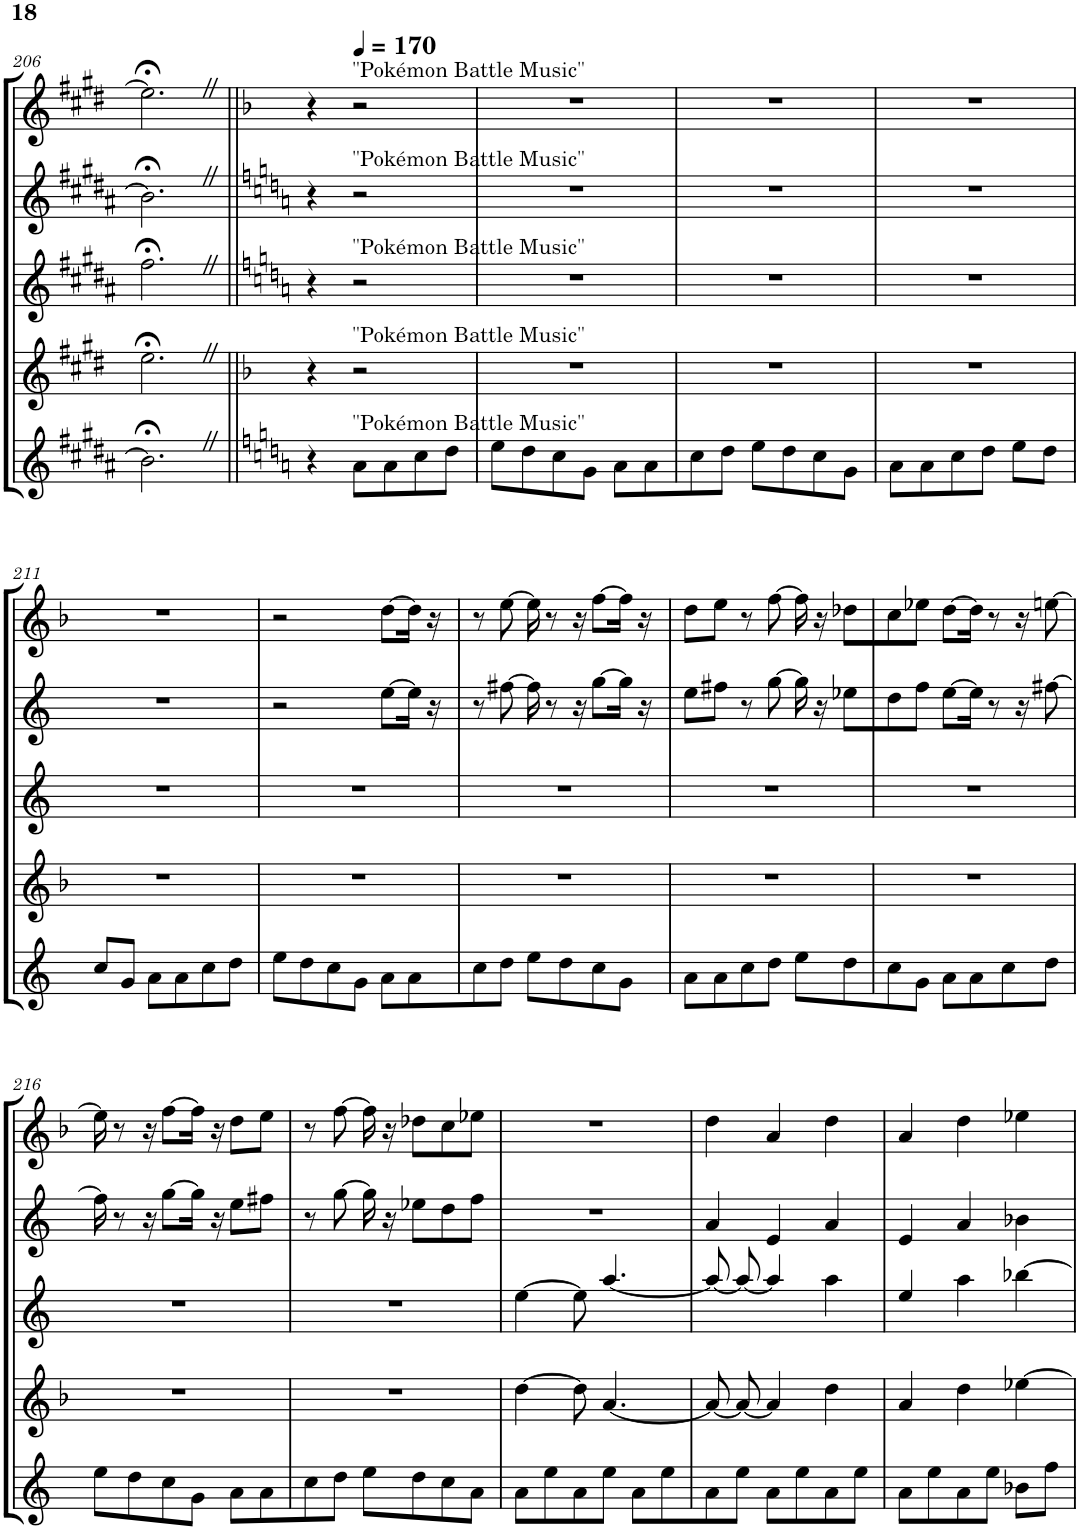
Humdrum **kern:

**kern	**kern	**kern	**kern	**kern
*part5	*part4	*part3	*part2	*part1
*staff5	*staff4	*staff3	*staff2	*staff1
*I"Baritone Saxophone	*I"Tenor Saxophone	*I"Alto Saxophone	*I"Alto Saxophone	*I"Soprano Saxophone
*I'Bar Sax	*I'T Sax	*I'A Sax	*I'A Sax	*I'S Sax
!!LO:PB:g=z
*clefG2	*clefG2	*clefG2	*clefG2	*clefG2
*Trd12c21	*Trd8c14	*Trd5c9	*Trd5c9	*Trd1c2
*k[f#c#g#d#a#]	*k[f#c#g#d#]	*k[f#c#g#d#a#]	*k[f#c#g#d#a#]	*k[f#c#g#d#]
*M3/4	*M3/4	*M3/4	*M3/4	*M3/4
=206	=206	=206	=206	=206
2.b;<Z\]	2.ee;<Z\	2.ff#;<Z\	2.b;<Z\]	2.ee;<Z\]
=207||	=207||	=207||	=207||	=207||
*k[]	*k[b-]	*k[]	*k[]	*k[b-]
4r	4r	4r	4r	4r
*	*	*	*	*MM170
!	!	!	!	!LO:TX:a:t="Pokémon Battle Music"
!	!	!	!LO:TX:a:t="Pokémon Battle Music"	!
!	!	!LO:TX:a:t="Pokémon Battle Music"	!	!
!	!LO:TX:a:t="Pokémon Battle Music"	!	!	!
!LO:TX:a:t="Pokémon Battle Music"	!	!	!	!
8a\L	2r	2r	2r	2r
8a\	.	.	.	.
8cc\	.	.	.	.
8dd\J	.	.	.	.
=208	=208	=208	=208	=208
8ee\L	2.r	2.r	2.r	2.r
8dd\	.	.	.	.
8cc\	.	.	.	.
8g\J	.	.	.	.
8a\L	.	.	.	.
8a\	.	.	.	.
=209	=209	=209	=209	=209
8cc\	2.r	2.r	2.r	2.r
8dd\J	.	.	.	.
8ee\L	.	.	.	.
8dd\	.	.	.	.
8cc\	.	.	.	.
8g\J	.	.	.	.
=210	=210	=210	=210	=210
8a\L	2.r	2.r	2.r	2.r
8a\	.	.	.	.
8cc\	.	.	.	.
8dd\J	.	.	.	.
8ee\L	.	.	.	.
8dd\J	.	.	.	.
!!LO:LB:g=z
=211	=211	=211	=211	=211
8cc/L	2.r	2.r	2.r	2.r
8g/J	.	.	.	.
8a\L	.	.	.	.
8a\	.	.	.	.
8cc\	.	.	.	.
8dd\J	.	.	.	.
=212	=212	=212	=212	=212
8ee\L	2.r	2.r	2r	2r
8dd\	.	.	.	.
8cc\	.	.	.	.
8g\J	.	.	.	.
8a\L	.	.	[8ee\L	[8dd\L
8a\	.	.	16ee\Jk]	16dd\Jk]
.	.	.	16r	16r
=213	=213	=213	=213	=213
8cc\	2.r	2.r	8r	8r
8dd\J	.	.	[8ff#X\	[8ee\
8ee\L	.	.	16ff#\]	16ee\]
.	.	.	8r	8r
8dd\	.	.	.	.
.	.	.	16r	16r
8cc\	.	.	[8gg\L	[8ff\L
8g\J	.	.	16gg\Jk]	16ff\Jk]
.	.	.	16r	16r
=214	=214	=214	=214	=214
8a\L	2.r	2.r	8ee\L	8dd\L
8a\	.	.	8ff#X\J	8ee\J
8cc\	.	.	8r	8r
8dd\J	.	.	[8gg\	[8ff\
8ee\L	.	.	16gg\]	16ff\]
.	.	.	16r	16r
8dd\	.	.	8ee-X\L	8dd-X\L
=215	=215	=215	=215	=215
8cc\	2.r	2.r	8dd\	8cc\
8g\J	.	.	8ff\J	8ee-X\J
8a\L	.	.	[8ee\L	[8dd\L
8a\	.	.	16ee\Jk]	16dd\Jk]
.	.	.	8r	8r
8cc\	.	.	.	.
.	.	.	16r	16r
8dd\J	.	.	[8ff#X\	[8een\
!!LO:LB:g=z
=216	=216	=216	=216	=216
8ee\L	2.r	2.r	16ff#\]	16ee\]
.	.	.	8r	8r
8dd\	.	.	.	.
.	.	.	16r	16r
8cc\	.	.	[8gg\L	[8ff\L
8g\J	.	.	16gg\Jk]	16ff\Jk]
.	.	.	16r	16r
8a\L	.	.	8ee\L	8dd\L
8a\	.	.	8ff#X\J	8ee\J
=217	=217	=217	=217	=217
8cc\	2.r	2.r	8r	8r
8dd\J	.	.	[8gg\	[8ff\
8ee\L	.	.	16gg\]	16ff\]
.	.	.	16r	16r
8dd\	.	.	8ee-X\L	8dd-X\L
8cc\	.	.	8dd\	8cc\
8a\J	.	.	8ff\J	8ee-X\J
=218	=218	=218	=218	=218
8a\L	[4dd\	[4ee\	2.r	2.r
8ee\	.	.	.	.
8a\	8dd\]	8ee\]	.	.
8ee\J	[4.a/	[4.aa/	.	.
8a\L	.	.	.	.
8ee\	.	.	.	.
=219	=219	=219	=219	=219
8a\	8a/L_	8aa/L_	4a/	4dd\
8ee\J	8a/J_	8aa/J_	.	.
8a\L	4a/]	4aa/]	4e/	4a/
8ee\	.	.	.	.
8a\	4dd\	4aa\	4a/	4dd\
8ee\J	.	.	.	.
=220	=220	=220	=220	=220
8a\L	4a/	4ee/	4e/	4a/
8ee\	.	.	.	.
8a\	4dd\	4aa\	4a/	4dd\
8ee\J	.	.	.	.
8b-X\L	[4ee-X\	[4bb-X\	4b-X\	4ee-X\
8ff\J	.	.	.	.
=	=	=	=	=
*-	*-	*-	*-	*-
